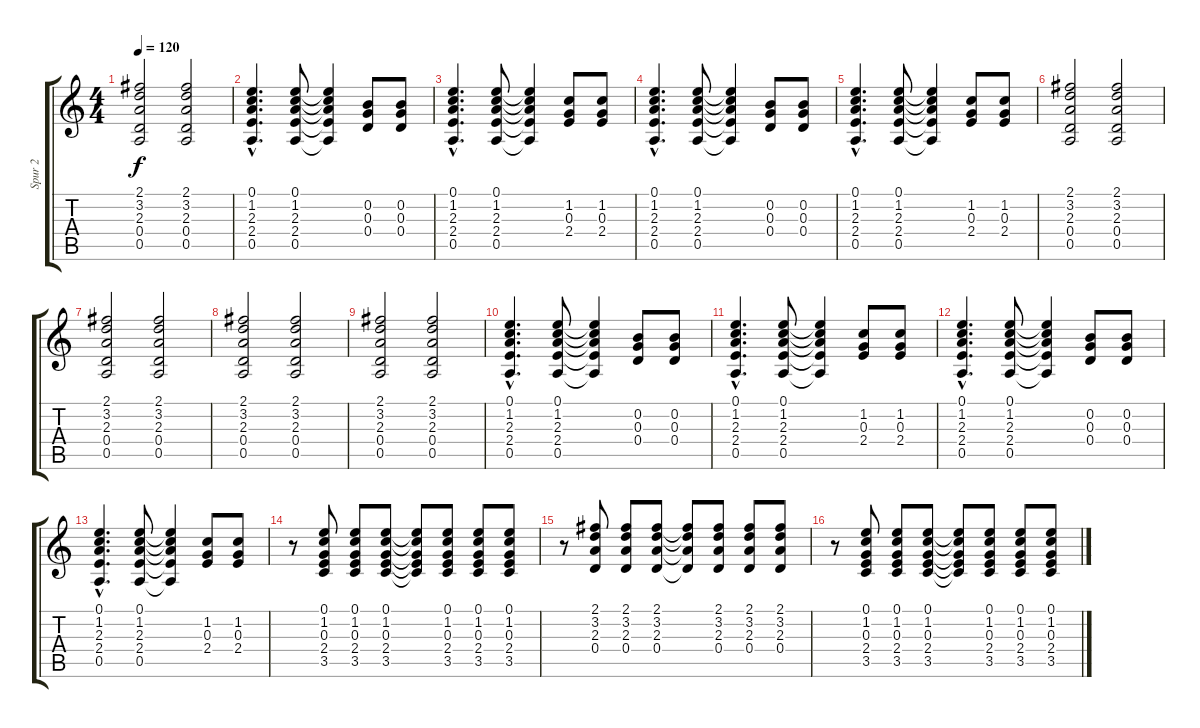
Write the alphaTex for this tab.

\track ("Spur 2" "Spur 2") {instrument acousticguitarsteel}
\staff {score tabs}
\tuning (E4 B3 G3 D3 A2 E2) {hide}
\ts (4 4)
\tempo 120
\clef g2
\ks c
(2.1 3.2 2.3 0.4 0.5).2{dy f} (2.1 3.2 2.3 0.4 0.5).2 |
(0.1{hac} 1.2{hac} 2.3{hac} 2.4{hac} 0.5{hac}).4{d} (0.1 1.2 2.3 2.4 0.5).8 (0.1{t} 1.2{t} 2.3{t} 2.4{t} 0.5{t}).4 (0.2 0.3 0.4).8 (0.2 0.3 0.4).8 |
(0.1{hac} 1.2{hac} 2.3{hac} 2.4{hac} 0.5{hac}).4{d} (0.1 1.2 2.3 2.4 0.5).8 (0.1{t} 1.2{t} 2.3{t} 2.4{t} 0.5{t}).4 (1.2 0.3 2.4).8 (1.2 0.3 2.4).8 |
(0.1{hac} 1.2{hac} 2.3{hac} 2.4{hac} 0.5{hac}).4{d} (0.1 1.2 2.3 2.4 0.5).8 (0.1{t} 1.2{t} 2.3{t} 2.4{t} 0.5{t}).4 (0.2 0.3 0.4).8 (0.2 0.3 0.4).8 |
(0.1{hac} 1.2{hac} 2.3{hac} 2.4{hac} 0.5{hac}).4{d} (0.1 1.2 2.3 2.4 0.5).8 (0.1{t} 1.2{t} 2.3{t} 2.4{t} 0.5{t}).4 (1.2 0.3 2.4).8 (1.2 0.3 2.4).8 |
(2.1 3.2 2.3 0.4 0.5).2 (2.1 3.2 2.3 0.4 0.5).2 |
(2.1 3.2 2.3 0.4 0.5).2 (2.1 3.2 2.3 0.4 0.5).2 |
(2.1 3.2 2.3 0.4 0.5).2 (2.1 3.2 2.3 0.4 0.5).2 |
(2.1 3.2 2.3 0.4 0.5).2 (2.1 3.2 2.3 0.4 0.5).2 |
(0.1{hac} 1.2{hac} 2.3{hac} 2.4{hac} 0.5{hac}).4{d} (0.1 1.2 2.3 2.4 0.5).8 (0.1{t} 1.2{t} 2.3{t} 2.4{t} 0.5{t}).4 (0.2 0.3 0.4).8 (0.2 0.3 0.4).8 |
(0.1{hac} 1.2{hac} 2.3{hac} 2.4{hac} 0.5{hac}).4{d} (0.1 1.2 2.3 2.4 0.5).8 (0.1{t} 1.2{t} 2.3{t} 2.4{t} 0.5{t}).4 (1.2 0.3 2.4).8 (1.2 0.3 2.4).8 |
(0.1{hac} 1.2{hac} 2.3{hac} 2.4{hac} 0.5{hac}).4{d} (0.1 1.2 2.3 2.4 0.5).8 (0.1{t} 1.2{t} 2.3{t} 2.4{t} 0.5{t}).4 (0.2 0.3 0.4).8 (0.2 0.3 0.4).8 |
(0.1{hac} 1.2{hac} 2.3{hac} 2.4{hac} 0.5{hac}).4{d} (0.1 1.2 2.3 2.4 0.5).8 (0.1{t} 1.2{t} 2.3{t} 2.4{t} 0.5{t}).4 (1.2 0.3 2.4).8 (1.2 0.3 2.4).8 |
r.8 (0.1 1.2 0.3 2.4 3.5).8 (0.1 1.2 0.3 2.4 3.5).8 (0.1 1.2 0.3 2.4 3.5).8 (0.1{t} 1.2{t} 0.3{t} 2.4{t} 3.5{t}).8 (0.1 1.2 0.3 2.4 3.5).8 (0.1 1.2 0.3 2.4 3.5).8 (0.1 1.2 0.3 2.4 3.5).8 |
r.8 (2.1 3.2 2.3 0.4).8 (2.1 3.2 2.3 0.4).8 (2.1 3.2 2.3 0.4).8 (2.1{t} 3.2{t} 2.3{t} 0.4{t}).8 (2.1 3.2 2.3 0.4).8 (2.1 3.2 2.3 0.4).8 (2.1 3.2 2.3 0.4).8 |
r.8 (0.1 1.2 0.3 2.4 3.5).8 (0.1 1.2 0.3 2.4 3.5).8 (0.1 1.2 0.3 2.4 3.5).8 (0.1{t} 1.2{t} 0.3{t} 2.4{t} 3.5{t}).8 (0.1 1.2 0.3 2.4 3.5).8 (0.1 1.2 0.3 2.4 3.5).8 (0.1 1.2 0.3 2.4 3.5).8
